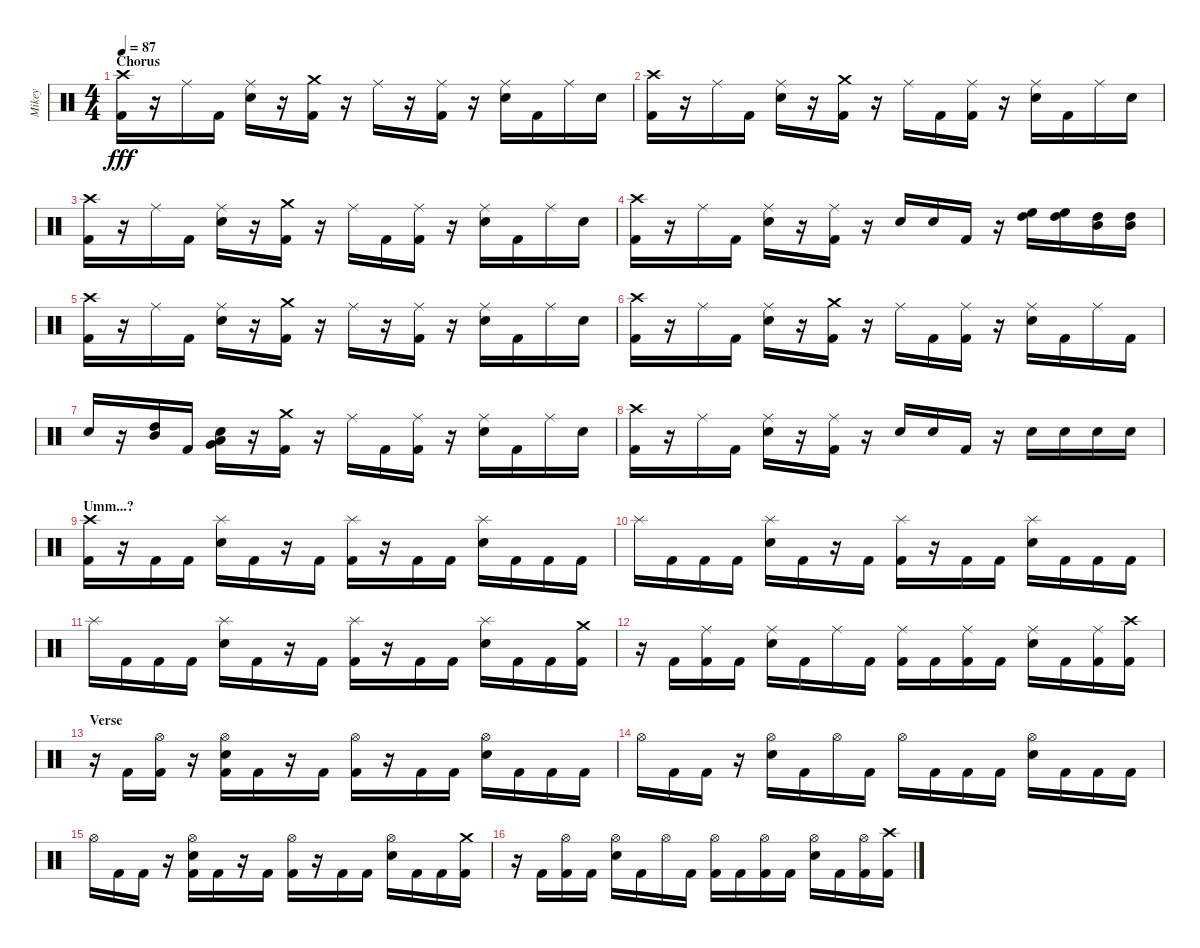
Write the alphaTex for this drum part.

\track ("Mikey" "Mikey") {instrument percussion}
\staff {score}
\articulation defaults
\ts (4 4)
\section ("" "Chorus")
\tempo 87
\clef neutral
\ks c
("Kick (hit) 2" "Crash high (hit)").16{dy fff} r.16 "Ride (middle)".16 "Kick (hit) 2".16 ("Electric Snare (hit)" "Ride (middle)").16 r.16 ("Crash medium (hit)" "Kick (hit) 2").16 r.16 "Ride (middle)".16 r.16 ("Kick (hit) 2" "Ride (middle)").16 r.16 ("Electric Snare (hit)" "Ride (middle)").16 "Kick (hit) 2".16 "Ride (middle)".16 "Electric Snare (hit)".16 |
("Kick (hit) 2" "Crash high (hit)").16 r.16 "Ride (middle)".16 "Kick (hit) 2".16 ("Electric Snare (hit)" "Ride (middle)").16 r.16 ("Crash medium (hit)" "Kick (hit) 2").16 r.16 "Ride (middle)".16 "Kick (hit) 2".16 ("Kick (hit) 2" "Ride (middle)").16 r.16 ("Electric Snare (hit)" "Ride (middle)").16 "Kick (hit) 2".16 "Ride (middle)".16 "Electric Snare (hit)".16 |
("Kick (hit) 2" "Crash high (hit)").16 r.16 "Ride (middle)".16 "Kick (hit) 2".16 ("Ride (middle)" "Electric Snare (hit)").16 r.16 ("Crash medium (hit)" "Kick (hit) 2").16 r.16 "Ride (middle)".16 "Kick (hit) 2".16 ("Ride (middle)" "Kick (hit) 2").16 r.16 ("Electric Snare (hit)" "Ride (middle)").16 "Kick (hit) 2".16 "Ride (middle)".16 "Electric Snare (hit)".16 |
("Kick (hit) 2" "Crash high (hit)").16 r.16 "Ride (middle)".16 "Kick (hit) 2".16 ("Electric Snare (hit)" "Ride (middle)").16 r.16 ("Kick (hit) 2" "Ride (middle)").16 r.16 "Electric Snare (hit)".16 "Electric Snare (hit)".16 "Kick (hit) 2".16 r.16 ("High Floor Tom (hit)" "High Tom (hit)").16 ("High Floor Tom (hit)" "High Tom (hit)").16 ("High Tom (hit)" "Mid Tom (hit)").16 ("High Tom (hit)" "Mid Tom (hit)").16 |
("Kick (hit) 2" "Crash high (hit)").16 r.16 "Ride (middle)".16 "Kick (hit) 2".16 ("Electric Snare (hit)" "Ride (middle)").16 r.16 ("Crash medium (hit)" "Kick (hit) 2").16 r.16 "Ride (middle)".16 r.16 ("Kick (hit) 2" "Ride (middle)").16 r.16 ("Electric Snare (hit)" "Ride (middle)").16 "Kick (hit) 2".16 "Ride (middle)".16 "Electric Snare (hit)".16 |
("Kick (hit) 2" "Crash high (hit)").16 r.16 "Ride (middle)".16 "Kick (hit) 2".16 ("Electric Snare (hit)" "Ride (middle)").16 r.16 ("Crash medium (hit)" "Kick (hit) 2").16 r.16 "Ride (middle)".16 "Kick (hit) 2".16 ("Kick (hit) 2" "Ride (middle)").16 r.16 ("Electric Snare (hit)" "Ride (middle)").16 "Kick (hit) 2".16 "Ride (middle)".16 "Kick (hit) 2".16 |
"Electric Snare (hit)".16 r.16 ("High Tom (hit)" "Mid Tom (hit)").16 "Kick (hit) 2".16 ("Low Tom (hit)" "Very Low Tom (hit)" "Electric Snare (hit)").16 r.16 ("Crash medium (hit)" "Kick (hit) 2").16 r.16 "Ride (middle)".16 "Kick (hit) 2".16 ("Ride (middle)" "Kick (hit) 2").16 r.16 ("Electric Snare (hit)" "Ride (middle)").16 "Kick (hit) 2".16 "Ride (middle)".16 "Electric Snare (hit)".16 |
("Kick (hit) 2" "Crash high (hit)").16 r.16 "Ride (middle)".16 "Kick (hit) 2".16 ("Ride (middle)" "Electric Snare (hit)").16 r.16 ("Ride (middle)" "Kick (hit) 2").16 r.16 "Electric Snare (hit)".16 "Electric Snare (hit)".16 "Kick (hit) 2".16 r.16 "Electric Snare (hit)".16 "Electric Snare (hit)".16 "Electric Snare (hit)".16 "Electric Snare (hit)".16 |
\section ("" "Umm...?")
("Crash high (hit)" "Kick (hit) 2").16 r.16 "Kick (hit) 2".16 "Kick (hit) 2".16 ("Electric Snare (hit)" "Splash (hit)").16 "Kick (hit) 2".16 r.16 "Kick (hit) 2".16 ("Kick (hit) 2" "Splash (hit)").16 r.16 "Kick (hit) 2".16 "Kick (hit) 2".16 ("Electric Snare (hit)" "Splash (hit)").16 "Kick (hit) 2".16 "Kick (hit) 2".16 "Kick (hit) 2".16 |
"Splash (hit)".16 "Kick (hit) 2".16 "Kick (hit) 2".16 "Kick (hit) 2".16 ("Electric Snare (hit)" "Splash (hit)").16 "Kick (hit) 2".16 r.16 "Kick (hit) 2".16 ("Kick (hit) 2" "Splash (hit)").16 r.16 "Kick (hit) 2".16 "Kick (hit) 2".16 ("Electric Snare (hit)" "Splash (hit)").16 "Kick (hit) 2".16 "Kick (hit) 2".16 "Kick (hit) 2".16 |
"Splash (hit)".16 "Kick (hit) 2".16 "Kick (hit) 2".16 "Kick (hit) 2".16 ("Splash (hit)" "Electric Snare (hit)").16 "Kick (hit) 2".16 r.16 "Kick (hit) 2".16 ("Splash (hit)" "Kick (hit) 2").16 r.16 "Kick (hit) 2".16 "Kick (hit) 2".16 ("Splash (hit)" "Electric Snare (hit)").16 "Kick (hit) 2".16 "Kick (hit) 2".16 ("Crash medium (hit)" "Kick (hit) 2").16 |
r.16 "Kick (hit) 2".16 ("Kick (hit) 2" "Ride (middle)").16 "Kick (hit) 2".16 ("Electric Snare (hit)" "Ride (middle)").16 "Kick (hit) 2".16 "Ride (middle)".16 "Kick (hit) 2".16 ("Kick (hit) 2" "Ride (middle)").16 "Kick (hit) 2".16 ("Kick (hit) 2" "Ride (middle)").16 "Kick (hit) 2".16 ("Ride (middle)" "Electric Snare (hit)").16 "Kick (hit) 2".16 ("Kick (hit) 2" "Ride (middle)").16 ("Crash high (hit)" "Kick (hit) 2").16 |
\section ("" "Verse")
r.16 "Kick (hit) 2".16 ("Hi-Hat (open)" "Kick (hit) 2").16 r.16 ("Hi-Hat (open)" "Kick (hit) 2" "Electric Snare (hit)").16 "Kick (hit) 2".16 r.16 "Kick (hit) 2".16 ("Hi-Hat (open)" "Kick (hit) 2").16 r.16 "Kick (hit) 2".16 "Kick (hit) 2".16 ("Hi-Hat (open)" "Electric Snare (hit)").16 "Kick (hit) 2".16 "Kick (hit) 2".16 "Kick (hit) 2".16 |
"Hi-Hat (open)".16 "Kick (hit) 2".16 "Kick (hit) 2".16 r.16 ("Electric Snare (hit)" "Hi-Hat (open)").16 "Kick (hit) 2".16 "Hi-Hat (open)".16 "Kick (hit) 2".16 "Hi-Hat (open)".16 "Kick (hit) 2".16 "Kick (hit) 2".16 "Kick (hit) 2".16 ("Electric Snare (hit)" "Hi-Hat (open)").16 "Kick (hit) 2".16 "Kick (hit) 2".16 "Kick (hit) 2".16 |
"Hi-Hat (open)".16 "Kick (hit) 2".16 "Kick (hit) 2".16 r.16 ("Hi-Hat (open)" "Kick (hit) 2" "Electric Snare (hit)").16 "Kick (hit) 2".16 r.16 "Kick (hit) 2".16 ("Hi-Hat (open)" "Kick (hit) 2").16 r.16 "Kick (hit) 2".16 "Kick (hit) 2".16 ("Hi-Hat (open)" "Electric Snare (hit)").16 "Kick (hit) 2".16 "Kick (hit) 2".16 ("Crash medium (hit)" "Kick (hit) 2").16 |
r.16 "Kick (hit) 2".16 ("Hi-Hat (open)" "Kick (hit) 2").16 "Kick (hit) 2".16 ("Hi-Hat (open)" "Electric Snare (hit)").16 "Kick (hit) 2".16 "Hi-Hat (open)".16 "Kick (hit) 2".16 ("Hi-Hat (open)" "Kick (hit) 2").16 "Kick (hit) 2".16 ("Hi-Hat (open)" "Kick (hit) 2").16 "Kick (hit) 2".16 ("Hi-Hat (open)" "Electric Snare (hit)").16 "Kick (hit) 2".16 ("Hi-Hat (open)" "Kick (hit) 2").16 ("Crash high (hit)" "Kick (hit) 2").16
